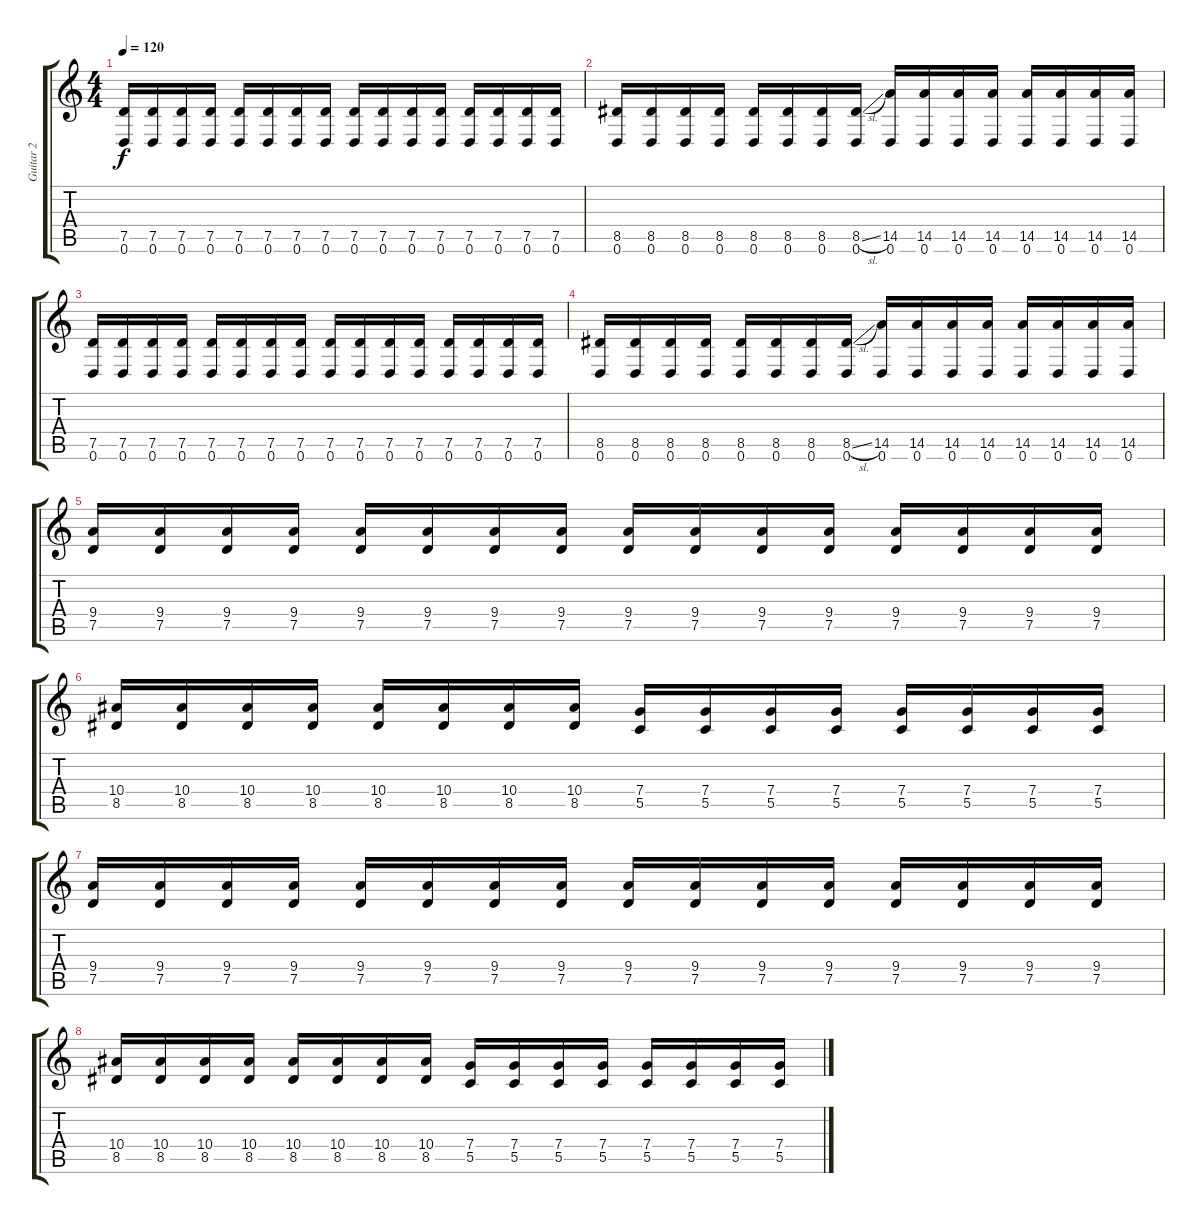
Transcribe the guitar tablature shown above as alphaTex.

\track ("Guitar 2" "Guitar 2") {instrument distortionguitar}
\staff {score tabs}
\tuning (D4 A3 F3 C3 G2 D2) {hide}
\ts (4 4)
\tempo 120
\clef g2
\ks c
(7.5 0.6).16{dy f} (7.5 0.6).16 (7.5 0.6).16 (7.5 0.6).16 (7.5 0.6).16 (7.5 0.6).16 (7.5 0.6).16 (7.5 0.6).16 (7.5 0.6).16 (7.5 0.6).16 (7.5 0.6).16 (7.5 0.6).16 (7.5 0.6).16 (7.5 0.6).16 (7.5 0.6).16 (7.5 0.6).16 |
(8.5 0.6).16 (8.5 0.6).16 (8.5 0.6).16 (8.5 0.6).16 (8.5 0.6).16 (8.5 0.6).16 (8.5 0.6).16 (8.5{sl} 0.6).16 (14.5 0.6).16 (14.5 0.6).16 (14.5 0.6).16 (14.5 0.6).16 (14.5 0.6).16 (14.5 0.6).16 (14.5 0.6).16 (14.5 0.6).16 |
(7.5 0.6).16 (7.5 0.6).16 (7.5 0.6).16 (7.5 0.6).16 (7.5 0.6).16 (7.5 0.6).16 (7.5 0.6).16 (7.5 0.6).16 (7.5 0.6).16 (7.5 0.6).16 (7.5 0.6).16 (7.5 0.6).16 (7.5 0.6).16 (7.5 0.6).16 (7.5 0.6).16 (7.5 0.6).16 |
(8.5 0.6).16 (8.5 0.6).16 (8.5 0.6).16 (8.5 0.6).16 (8.5 0.6).16 (8.5 0.6).16 (8.5 0.6).16 (8.5{sl} 0.6).16 (14.5 0.6).16 (14.5 0.6).16 (14.5 0.6).16 (14.5 0.6).16 (14.5 0.6).16 (14.5 0.6).16 (14.5 0.6).16 (14.5 0.6).16 |
(9.4 7.5).16 (9.4 7.5).16 (9.4 7.5).16 (9.4 7.5).16 (9.4 7.5).16 (9.4 7.5).16 (9.4 7.5).16 (9.4 7.5).16 (9.4 7.5).16 (9.4 7.5).16 (9.4 7.5).16 (9.4 7.5).16 (9.4 7.5).16 (9.4 7.5).16 (9.4 7.5).16 (9.4 7.5).16 |
(10.4 8.5).16 (10.4 8.5).16 (10.4 8.5).16 (10.4 8.5).16 (10.4 8.5).16 (10.4 8.5).16 (10.4 8.5).16 (10.4 8.5).16 (7.4 5.5).16 (7.4 5.5).16 (7.4 5.5).16 (7.4 5.5).16 (7.4 5.5).16 (7.4 5.5).16 (7.4 5.5).16 (7.4 5.5).16 |
(9.4 7.5).16 (9.4 7.5).16 (9.4 7.5).16 (9.4 7.5).16 (9.4 7.5).16 (9.4 7.5).16 (9.4 7.5).16 (9.4 7.5).16 (9.4 7.5).16 (9.4 7.5).16 (9.4 7.5).16 (9.4 7.5).16 (9.4 7.5).16 (9.4 7.5).16 (9.4 7.5).16 (9.4 7.5).16 |
(10.4 8.5).16 (10.4 8.5).16 (10.4 8.5).16 (10.4 8.5).16 (10.4 8.5).16 (10.4 8.5).16 (10.4 8.5).16 (10.4 8.5).16 (7.4 5.5).16 (7.4 5.5).16 (7.4 5.5).16 (7.4 5.5).16 (7.4 5.5).16 (7.4 5.5).16 (7.4 5.5).16 (7.4 5.5).16
